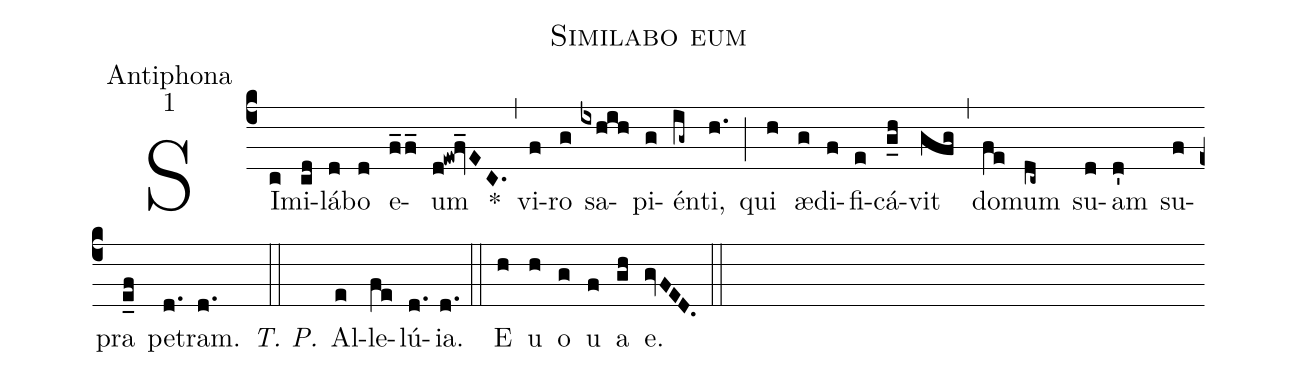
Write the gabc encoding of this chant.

name:Similabo eum;
office-part:Antiphona;
mode:1;
%%
(c4) SI(c)mi(cd)lá(d)bo(d) e(f_2f_)um(d!ew!fv_EC.) *(,) vi(f)ro(g) sa(ixhih)pi(g)én(ig~)ti,(h.) (;) qui(h) æ(g)di(f)fi(e)cá(g_h)vit(gfg) (,) do(fe)mum(dc~) su(d)am(d') su(f)pra(e_f) pe(d.)tram.(d.) <i>T. P.</i>(::) Al(e)le(fe)lú(d.){ia}.(d.) (::) <eu>E(h) u(h) o(g) u(f) a(gh) e.</eu>(gvFED.) (::)
